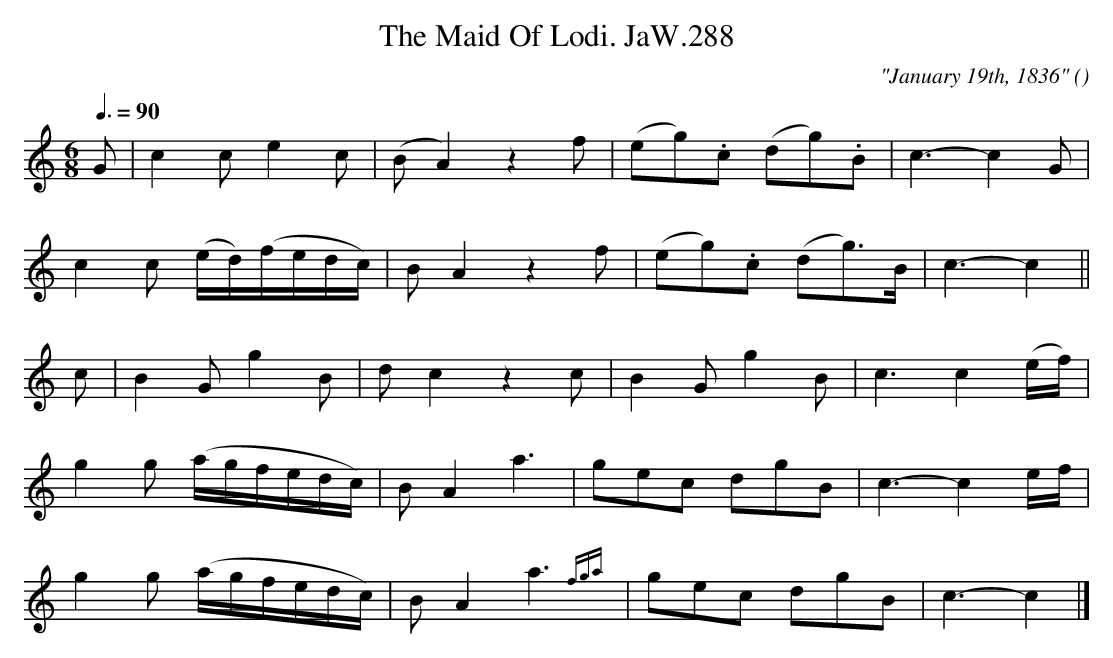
X:1
T:Maid Of Lodi. JaW.288, The
M:6/8
L:1/8
Q:3/8=90
C:"January 19th, 1836"
O:
K:C
G|c2c e2c|(BA2)z2f|(eg).c (dg).B|c3-c2G|
c2c (e/d/)(f/e/d/c/)|BA2z2f|(eg).c (dg)>B|c3-c2||
c|B2Gg2B|dc2z2c|B2Gg2B|c3c2(e/f/)|
g2g (a/g/f/e/d/c/)|BA2a3|gec dgB|c3-c2e/f/|
g2g (a/g/f/e/d/c/)|BA2a3{fga}|gec dgB|c3-c2|]
